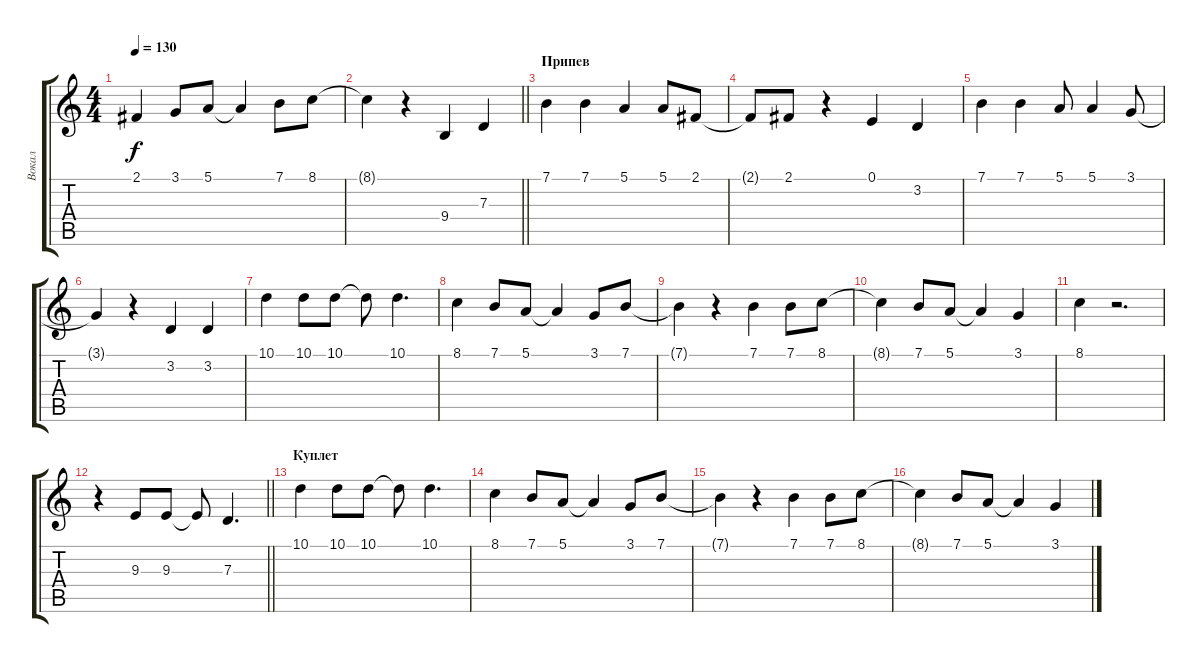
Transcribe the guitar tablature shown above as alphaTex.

\track ("Вокал" "Вокал") {instrument flute}
\staff {score tabs}
\tuning (E4 B3 G3 D3 A2 E2) {hide}
\ts (4 4)
\tempo 130
\clef g2
\ks c
2.1{t}.4{dy f} 3.1.8 5.1.8 5.1{t}.4 7.1.8 8.1.8 |
\barLineRight lightlight
8.1{t}.4 r.4 9.4.4 7.3.4 |
\section ("" "Припев")
7.1.4 7.1.4 5.1.4 5.1.8 2.1.8 |
2.1{t}.8 2.1.8 r.4 0.1.4 3.2.4 |
7.1.4 7.1.4 5.1.8 5.1.4 3.1.8 |
3.1{t}.4 r.4 3.2.4 3.2.4 |
10.1.4 10.1.8 10.1.8 10.1{t}.8 10.1.4{d} |
8.1.4 7.1.8 5.1.8 5.1{t}.4 3.1.8 7.1.8 |
7.1{t}.4 r.4 7.1.4 7.1.8 8.1.8 |
8.1{t}.4 7.1.8 5.1.8 5.1{t}.4 3.1.4 |
8.1.4 r.2{d} |
\barLineRight lightlight
r.4 9.3.8 9.3.8 9.3{t}.8 7.3.4{d} |
\section ("" "Куплет")
10.1.4 10.1.8 10.1.8 10.1{t}.8 10.1.4{d} |
8.1.4 7.1.8 5.1.8 5.1{t}.4 3.1.8 7.1.8 |
7.1{t}.4 r.4 7.1.4 7.1.8 8.1.8 |
8.1{t}.4 7.1.8 5.1.8 5.1{t}.4 3.1.4
